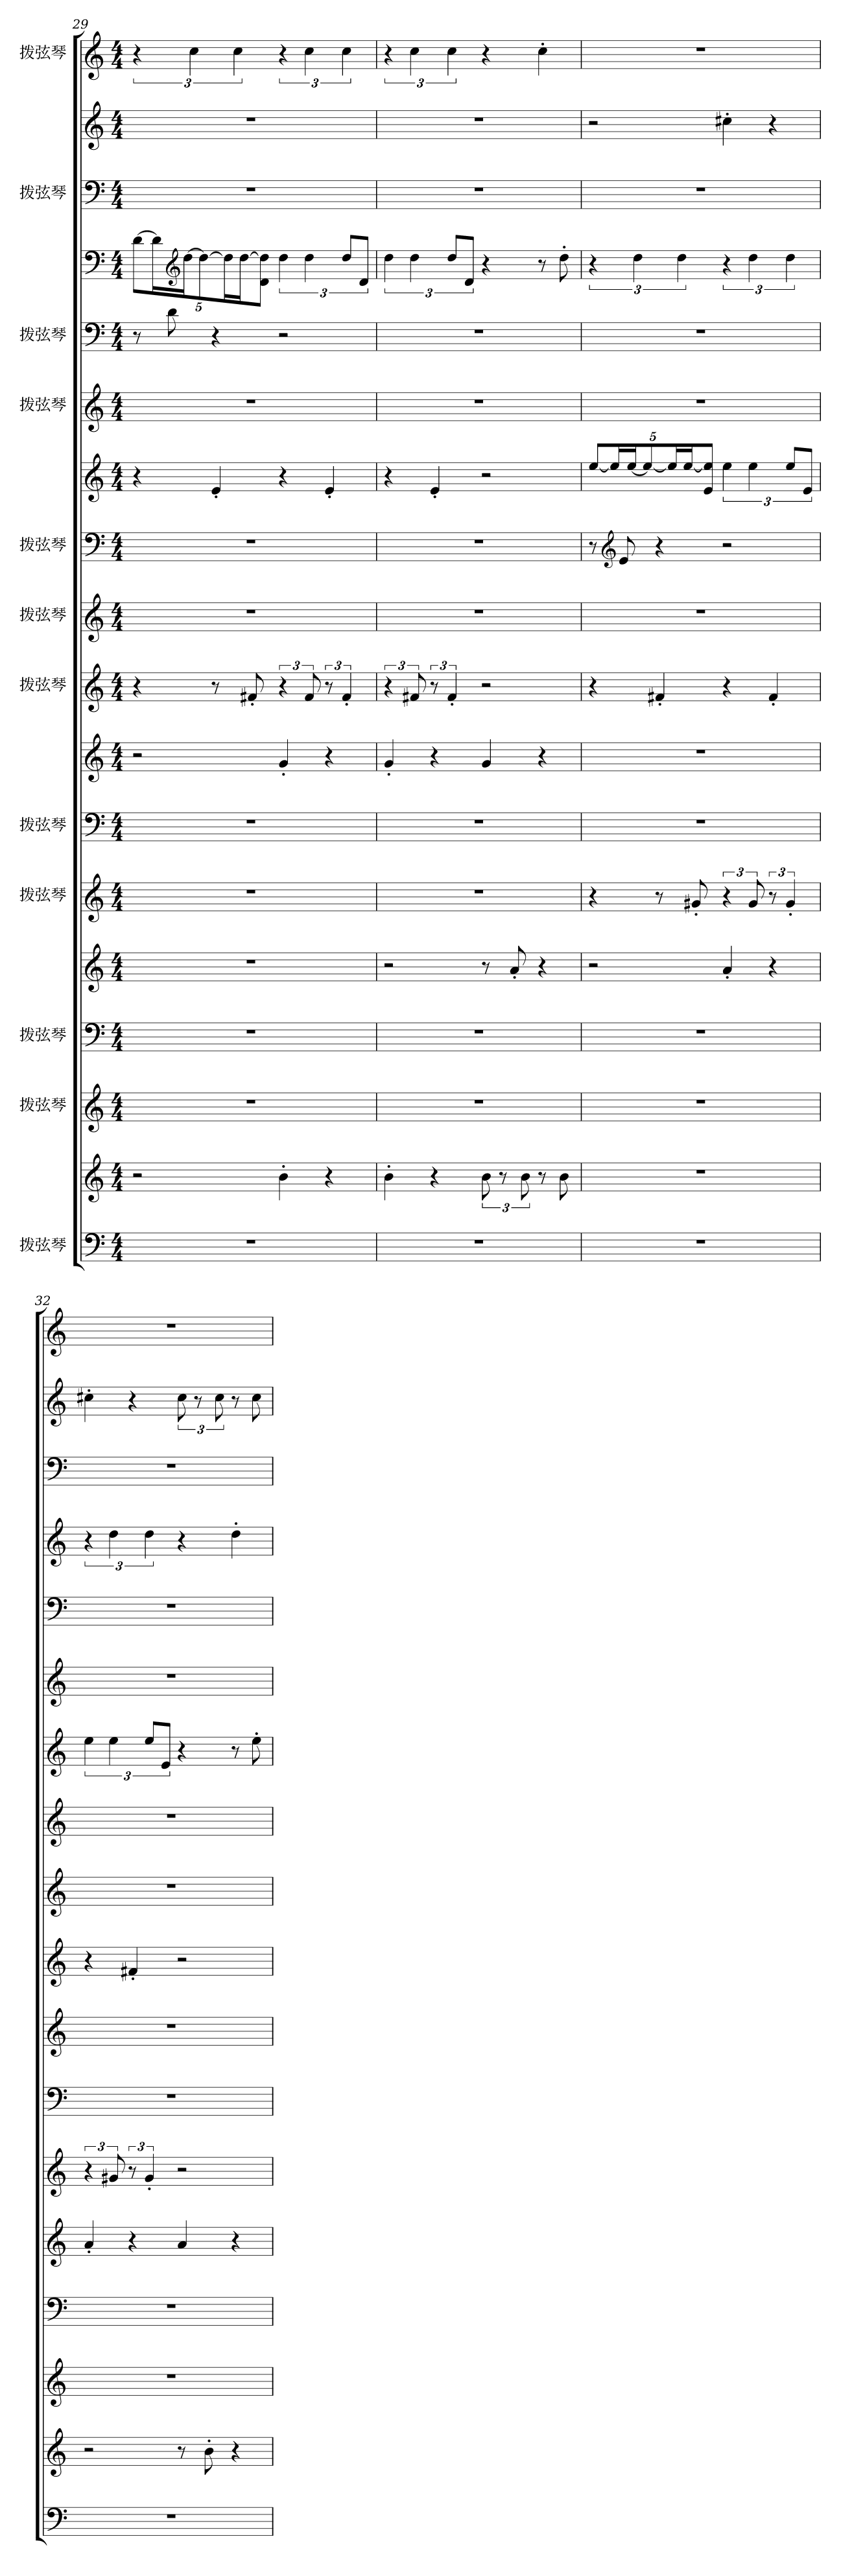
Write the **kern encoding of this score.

**kern	**kern	**kern	**kern	**kern	**kern	**kern	**kern	**kern	**kern	**kern	**kern	**kern	**kern	**kern	**kern	**kern	**kern
*part12	*part12	*part11	*part10	*part10	*part9	*part8	*part8	*part7	*part6	*part5	*part5	*part4	*part3	*part3	*part2	*part2	*part1
*staff18	*staff17	*staff16	*staff15	*staff14	*staff13	*staff12	*staff11	*staff10	*staff9	*staff8	*staff7	*staff6	*staff5	*staff4	*staff3	*staff2	*staff1
*I"拨弦琴	*	*I"拨弦琴	*I"拨弦琴	*	*I"拨弦琴	*I"拨弦琴	*	*I"拨弦琴	*I"拨弦琴	*I"拨弦琴	*	*I"拨弦琴	*I"拨弦琴	*	*I"拨弦琴	*	*I"拨弦琴
*clefF4	*clefG2	*clefG2	*clefF4	*clefG2	*clefG2	*clefF4	*clefG2	*clefG2	*clefG2	*clefF4	*clefG2	*clefG2	*clefF4	*clefF4	*clefF4	*clefG2	*clefG2
*k[]	*k[]	*k[]	*k[]	*k[]	*k[]	*k[]	*k[]	*k[]	*k[]	*k[]	*k[]	*k[]	*k[]	*k[]	*k[]	*k[]	*k[]
*M4/4	*M4/4	*M4/4	*M4/4	*M4/4	*M4/4	*M4/4	*M4/4	*M4/4	*M4/4	*M4/4	*M4/4	*M4/4	*M4/4	*M4/4	*M4/4	*M4/4	*M4/4
*	*	*	*	*	*	*	*	*	*	*	*	*	*	*Xbrackettup	*	*	*
=29	=29	=29	=29	=29	=29	=29	=29	=29	=29	=29	=29	=29	=29	=29	=29	=29	=29
1r	2r	1r	1r	1r	1r	1r	2r	4r	1r	1r	4r	1r	8r	[10d\L	1r	1r	6r
.	.	.	.	.	.	.	.	.	.	.	.	.	.	20d\L]	.	.	.
.	.	.	.	.	.	.	.	.	.	.	.	.	8d\	.	.	.	.
*	*	*	*	*	*	*	*	*	*	*	*	*	*	*clefG2	*	*	*
.	.	.	.	.	.	.	.	.	.	.	.	.	.	[20dd\J	.	.	.
.	.	.	.	.	.	.	.	.	.	.	.	.	.	.	.	.	6cc\
.	.	.	.	.	.	.	.	.	.	.	.	.	.	10dd\_	.	.	.
.	.	.	.	.	.	.	.	8r	.	.	4e'/	.	4r	.	.	.	.
.	.	.	.	.	.	.	.	.	.	.	.	.	.	20dd\L]	.	.	.
.	.	.	.	.	.	.	.	.	.	.	.	.	.	.	.	.	6cc\
.	.	.	.	.	.	.	.	.	.	.	.	.	.	[20dd\J	.	.	.
.	.	.	.	.	.	.	.	8f#X'/	.	.	.	.	.	.	.	.	.
.	.	.	.	.	.	.	.	.	.	.	.	.	.	10d\ 10dd\]J	.	.	.
*	*	*	*	*	*	*	*	*	*	*	*	*	*	*brackettup	*	*	*
.	4b'\	.	.	.	.	.	4g'/	6r	.	.	4r	.	2r	6dd\	.	.	6r
.	.	.	.	.	.	.	.	12f#/	.	.	.	.	.	6dd\	.	.	6cc\
.	4r	.	.	.	.	.	4r	12r	.	.	4e'/	.	.	.	.	.	.
.	.	.	.	.	.	.	.	6f#'/	.	.	.	.	.	12dd/L	.	.	6cc\
.	.	.	.	.	.	.	.	.	.	.	.	.	.	12d/J	.	.	.
!!LO:PB:g=z
=30	=30	=30	=30	=30	=30	=30	=30	=30	=30	=30	=30	=30	=30	=30	=30	=30	=30
1r	4b'\	1r	1r	2r	1r	1r	4g'/	6r	1r	1r	4r	1r	1r	6dd\	1r	1r	6r
.	.	.	.	.	.	.	.	12f#X/	.	.	.	.	.	6dd\	.	.	6cc\
.	4r	.	.	.	.	.	4r	12r	.	.	4e'/	.	.	.	.	.	.
.	.	.	.	.	.	.	.	6f#'/	.	.	.	.	.	12dd/L	.	.	6cc\
.	.	.	.	.	.	.	.	.	.	.	.	.	.	12d/J	.	.	.
.	12b\	.	.	8r	.	.	4g/	2r	.	.	2r	.	.	4r	.	.	4r
.	12r	.	.	.	.	.	.	.	.	.	.	.	.	.	.	.	.
.	.	.	.	8a'/	.	.	.	.	.	.	.	.	.	.	.	.	.
.	12b\	.	.	.	.	.	.	.	.	.	.	.	.	.	.	.	.
.	8r	.	.	4r	.	.	4r	.	.	.	.	.	.	8r	.	.	4cc'\
.	8b\	.	.	.	.	.	.	.	.	.	.	.	.	8dd'\	.	.	.
=31	=31	=31	=31	=31	=31	=31	=31	=31	=31	=31	=31	=31	=31	=31	=31	=31	=31
*	*	*	*	*	*	*	*	*	*	*	*Xbrackettup	*	*	*	*	*	*
1r	1r	1r	1r	2r	4r	1r	1r	4r	1r	8r	[10ee/L	1r	1r	6r	1r	2r	1r
.	.	.	.	.	.	.	.	.	.	.	20ee/L]	.	.	.	.	.	.
*	*	*	*	*	*	*	*	*	*	*clefG2	*	*	*	*	*	*	*
.	.	.	.	.	.	.	.	.	.	8e/	.	.	.	.	.	.	.
.	.	.	.	.	.	.	.	.	.	.	[20ee/J	.	.	.	.	.	.
.	.	.	.	.	.	.	.	.	.	.	.	.	.	6dd\	.	.	.
.	.	.	.	.	.	.	.	.	.	.	10ee/_	.	.	.	.	.	.
.	.	.	.	.	8r	.	.	4f#X'/	.	4r	.	.	.	.	.	.	.
.	.	.	.	.	.	.	.	.	.	.	20ee/L]	.	.	.	.	.	.
.	.	.	.	.	.	.	.	.	.	.	.	.	.	6dd\	.	.	.
.	.	.	.	.	.	.	.	.	.	.	[20ee/J	.	.	.	.	.	.
.	.	.	.	.	8g#X'/	.	.	.	.	.	.	.	.	.	.	.	.
.	.	.	.	.	.	.	.	.	.	.	10e/ 10ee/]J	.	.	.	.	.	.
*	*	*	*	*	*	*	*	*	*	*	*brackettup	*	*	*	*	*	*
.	.	.	.	4a'/	6r	.	.	4r	.	2r	6ee\	.	.	6r	.	4cc#X'\	.
.	.	.	.	.	12g#/	.	.	.	.	.	6ee\	.	.	6dd\	.	.	.
.	.	.	.	4r	12r	.	.	4f#'/	.	.	.	.	.	.	.	4r	.
.	.	.	.	.	6g#'/	.	.	.	.	.	12ee/L	.	.	6dd\	.	.	.
.	.	.	.	.	.	.	.	.	.	.	12e/J	.	.	.	.	.	.
=32	=32	=32	=32	=32	=32	=32	=32	=32	=32	=32	=32	=32	=32	=32	=32	=32	=32
1r	2r	1r	1r	4a'/	6r	1r	1r	4r	1r	1r	6ee\	1r	1r	6r	1r	4cc#X'\	1r
.	.	.	.	.	12g#X/	.	.	.	.	.	6ee\	.	.	6dd\	.	.	.
.	.	.	.	4r	12r	.	.	4f#X'/	.	.	.	.	.	.	.	4r	.
.	.	.	.	.	6g#'/	.	.	.	.	.	12ee/L	.	.	6dd\	.	.	.
.	.	.	.	.	.	.	.	.	.	.	12e/J	.	.	.	.	.	.
.	8r	.	.	4a/	2r	.	.	2r	.	.	4r	.	.	4r	.	12cc#\	.
.	.	.	.	.	.	.	.	.	.	.	.	.	.	.	.	12r	.
.	8b'\	.	.	.	.	.	.	.	.	.	.	.	.	.	.	.	.
.	.	.	.	.	.	.	.	.	.	.	.	.	.	.	.	12cc#\	.
.	4r	.	.	4r	.	.	.	.	.	.	8r	.	.	4dd'\	.	8r	.
.	.	.	.	.	.	.	.	.	.	.	8ee'\	.	.	.	.	8cc#\	.
=	=	=	=	=	=	=	=	=	=	=	=	=	=	=	=	=	=
*-	*-	*-	*-	*-	*-	*-	*-	*-	*-	*-	*-	*-	*-	*-	*-	*-	*-
